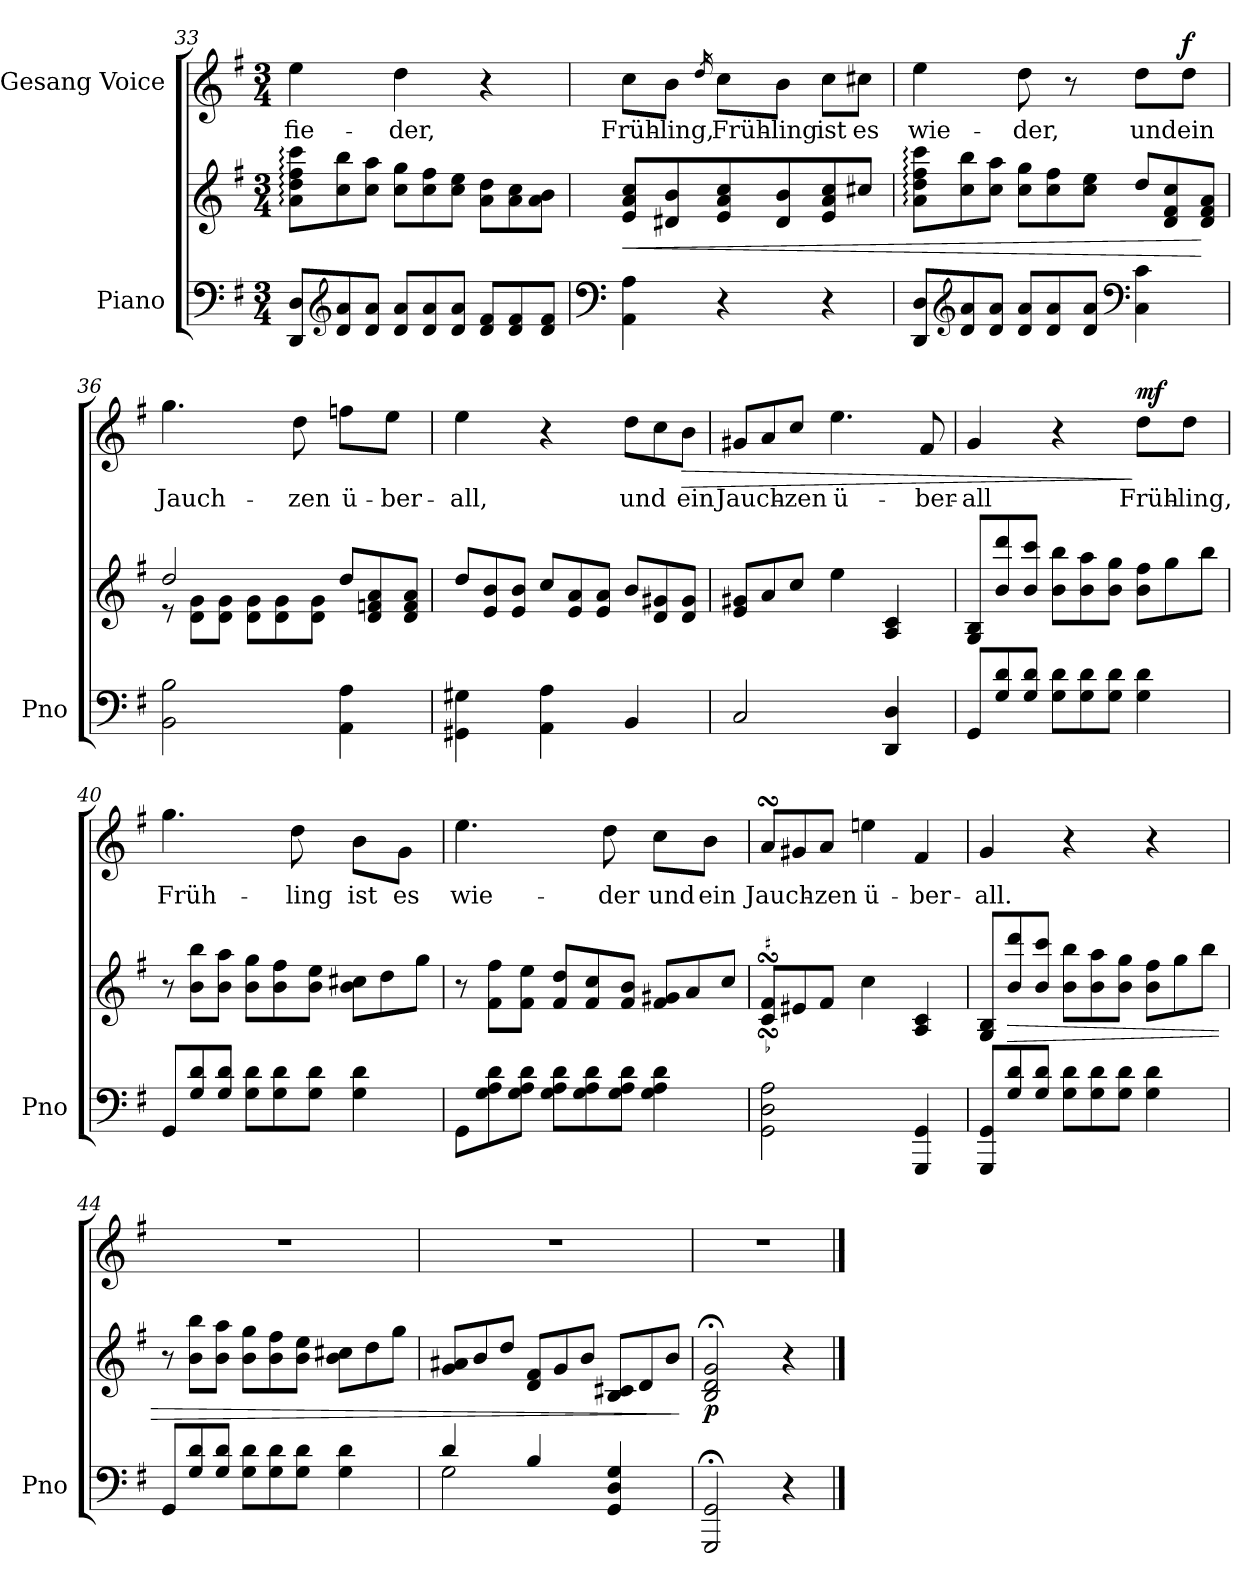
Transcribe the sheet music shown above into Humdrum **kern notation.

**kern	**kern	**dynam	**kern	**text	**dynam
*part2	*part2	*part2	*part1	*part1	*part1
*staff3	*staff2	*staff2/3	*staff1	*staff1	*staff1
*I"Piano	*	*	*I"Gesang Voice	*	*
*I'Pno	*	*	*	*	*
*clefF4	*clefG2	*	*clefG2	*	*
*k[f#]	*k[f#]	*	*k[f#]	*	*
*M3/4	*M3/4	*	*M3/4	*	*
*Xtuplet	*Xtuplet	*	*	*	*
=33	=33	=33	=33	=33	=33
!	!	!	!	!LO:LY:b	!
12DD/ 12D/L	12a\: 12dd\: 12ff#\: 12ccc\:L	.	4ee\	-fie-	.
*clefG2	*	*	*	*	*
12d/ 12a/	12cc\ 12bb\	.	.	.	.
12d/ 12a/J	12cc\ 12aa\J	.	.	.	.
!	!	!	!	!LO:LY:b	!
12d/ 12a/L	12cc\ 12gg\L	.	4dd\	-der,	.
12d/ 12a/	12cc\ 12ff#\	.	.	.	.
12d/ 12a/J	12cc\ 12ee\J	.	.	.	.
12d/ 12f#/L	12a\ 12dd\L	.	4r	.	.
12d/ 12f#/	12a\ 12cc\	.	.	.	.
12d/ 12f#/J	12a\ 12b\J	.	.	.	.
=34	=34	=34	=34	=34	=34
*clefF4	*	*	*	*	*
!	!	!LO:HP:b	!	!LO:LY:b	!
4AA\ 4A\	8e/ 8a/ 8cc/L	<	8cc\L	Früh-	.
!	!	!	!	!LO:LY:b	!
.	8d#X/ 8b/	.	8b\J	-ling,	.
.	.	.	16qdd/	.	.
!	!	!	!	!LO:LY:b	!
4r	8e/ 8a/ 8cc/	.	8cc\L	Früh-	.
!	!	!	!	!LO:LY:b	!
.	8d#/ 8b/	.	8b\J	-ling	.
!	!	!	!	!LO:LY:b	!
4r	8e/ 8a/ 8cc/	.	8cc\L	ist	.
!	!	!	!	!LO:LY:b	!
.	8cc#X/J	.	8cc#X\J	es	.
!!LO:LB:g=z
=35	=35	=35	=35	=35	=35
!	!	!	!	!LO:LY:b	!
12DD/ 12D/L	12a\: 12dd\: 12ff#\: 12ccc\:L	.	4ee\	wie-	.
*clefG2	*	*	*	*	*
12d/ 12a/	12cc\ 12bb\	.	.	.	.
12d/ 12a/J	12cc\ 12aa\J	.	.	.	.
!	!	!	!	!LO:LY:b	!
12d/ 12a/L	12cc\ 12gg\L	.	8dd\	-der,	.
12d/ 12a/	12cc\ 12ff#\	.	.	.	.
.	.	.	8r	.	.
12d/ 12a/J	12cc\ 12ee\J	.	.	.	.
*clefF4	*	*	*	*	*
!	!	!	!	!LO:LY:b	!
4C\ 4c\	12dd/L	.	8dd\L	und	.
.	12d/ 12f#/ 12cc/	.	.	.	.
!	!	!	!	!LO:LY:b	!LO:DY:a
.	.	.	8dd\J	ein	f
.	12d/ 12f#/ 12a/J	[	.	.	.
=36	=36	=36	=36	=36	=36
*	*^	*	*	*	*
!	!	!	!	!	!LO:LY:b	!
2BB\ 2B\	2dd/	12r	.	4.gg\	Jauch-	.
.	.	12d\ 12g\L	.	.	.	.
.	.	12d\ 12g\J	.	.	.	.
.	.	12d\ 12g\L	.	.	.	.
.	.	12d\ 12g\	.	.	.	.
!	!	!	!	!	!LO:LY:b	!
.	.	.	.	8dd\	-zen	.
.	.	12d\ 12g\J	.	.	.	.
!	!	!	!	!	!LO:LY:b	!
4AA\ 4A\	4rddyy	12dd/L	.	8ffn\L	ü-	.
.	.	12d/ 12fn/ 12a/	.	.	.	.
!	!	!	!	!	!LO:LY:b	!
.	.	.	.	8ee\J	-ber-	.
.	.	12d/ 12f/ 12a/J	.	.	.	.
=37	=37	=37	=37	=37	=37	=37
!	!	!	!	!	!LO:LY:b	!
*	*v	*v	*	*	*	*
4GG#X\ 4G#X\	12dd/L	.	4ee\	-all,	.
.	12e/ 12b/	.	.	.	.
.	12e/ 12b/J	.	.	.	.
4AA\ 4A\	12cc/L	.	4r	.	.
.	12e/ 12a/	.	.	.	.
.	12e/ 12a/J	.	.	.	.
*	*	*	*Xtuplet	*	*
!	!	!	!	!LO:LY:b	!
4BB/	12b/L	.	12dd\L	und	.
.	12d/ 12g#X/	.	12cc\	.	.
!	!	!	!	!LO:LY:b	!LO:HP:b
.	12d/ 12g#/J	.	12b\J	ein	>
=38	=38	=38	=38	=38	=38
!	!	!	!	!LO:LY:b	!
2C/	12e/ 12g#X/L	.	12g#X/L	Jauch-	.
.	12a/	.	12a/	.	.
!	!	!	!	!LO:LY:b	!
.	12cc/J	.	12cc/J	-zen	.
!	!	!	!	!LO:LY:b	!
.	4ee\	.	4.ee\	ü-	.
4DD/ 4D/	4A/ 4c/	.	.	.	.
!	!	!	!	!LO:LY:b	!
.	.	.	8f#/	-ber-	.
!!LO:LB:g=z
=39	=39	=39	=39	=39	=39
!	!	!	!	!LO:LY:b	!
12GG/L	12G/ 12B/L	.	4g/	-all	.
12G/ 12d/	12b/ 12ddd/	.	.	.	.
12G/ 12d/J	12b/ 12ccc/J	.	.	.	.
12G\ 12d\L	12b\ 12bb\L	.	4r	.	.
12G\ 12d\	12b\ 12aa\	.	.	.	.
12G\ 12d\J	12b\ 12gg\J	.	.	.	.
!	!	!	!	!LO:LY:b	!LO:DY:n=1:a
4G\ 4d\	12b\ 12ff#\L	.	8dd\L	Früh-	] mf
.	12gg\	.	.	.	.
!	!	!	!	!LO:LY:b	!
.	.	.	8dd\J	-ling,	.
.	12bb\J	.	.	.	.
=40	=40	=40	=40	=40	=40
!	!	!	!	!LO:LY:b	!
12GG/L	12r	.	4.gg\	Früh-	.
12G/ 12d/	12b\ 12bb\L	.	.	.	.
12G/ 12d/J	12b\ 12aa\J	.	.	.	.
12G\ 12d\L	12b\ 12gg\L	.	.	.	.
12G\ 12d\	12b\ 12ff#\	.	.	.	.
!	!	!	!	!LO:LY:b	!
.	.	.	8dd\	-ling	.
12G\ 12d\J	12b\ 12ee\J	.	.	.	.
!	!	!	!	!LO:LY:b	!
4G\ 4d\	12b\ 12cc#X\L	.	8b\L	ist	.
.	12dd\	.	.	.	.
!	!	!	!	!LO:LY:b	!
.	.	.	8g\J	es	.
.	12gg\J	.	.	.	.
=41	=41	=41	=41	=41	=41
!	!	!	!	!LO:LY:b	!
12GG\L	12r	.	4.ee\	wie-	.
12G\ 12A\ 12d\	12f#\ 12ff#\L	.	.	.	.
12G\ 12A\ 12d\J	12f#\ 12ee\J	.	.	.	.
12G\ 12A\ 12d\L	12f#/ 12dd/L	.	.	.	.
12G\ 12A\ 12d\	12f#/ 12cc/	.	.	.	.
!	!	!	!	!LO:LY:b	!
.	.	.	8dd\	-der	.
12G\ 12A\ 12d\J	12f#/ 12b/J	.	.	.	.
!	!	!	!	!LO:LY:b	!
4G\ 4A\ 4d\	12f#/ 12g#X/L	.	8cc\L	und	.
.	12a/	.	.	.	.
!	!	!	!	!LO:LY:b	!
.	.	.	8b\J	ein	.
.	12cc/J	.	.	.	.
=42	=42	=42	=42	=42	=42
!	!	!	!	!LO:LY:b	!
2GG\ 2D\ 2A\	12c/sSSS 12f#/sSSSL	.	12asSSS/L	Jauch-	.
.	12e#X/	.	12g#X/	.	.
!	!	!	!	!LO:LY:b	!
.	12f#/J	.	12a/J	-zen	.
!	!	!	!	!LO:LY:b	!
.	4cc\	.	4een\	ü-	.
!	!	!	!	!LO:LY:b	!
4GGG/ 4GG/	4A/ 4c/	.	4f#/	-ber-	.
!!LO:LB:g=z
=43	=43	=43	=43	=43	=43
!	!	!	!	!LO:LY:b	!
12GGG/ 12GG/L	12G/ 12B/L	.	4g/	-all.	.
!	!	!LO:HP:b	!	!	!
12G/ 12d/	12b/ 12ddd/	>	.	.	.
12G/ 12d/J	12b/ 12ccc/J	.	.	.	.
12G\ 12d\L	12b\ 12bb\L	.	4r	.	.
12G\ 12d\	12b\ 12aa\	.	.	.	.
12G\ 12d\J	12b\ 12gg\J	.	.	.	.
4G\ 4d\	12b\ 12ff#\L	.	4r	.	.
.	12gg\	.	.	.	.
.	12bb\J	.	.	.	.
=44	=44	=44	=44	=44	=44
12GG/L	12r	.	2.r	.	.
12G/ 12d/	12b\ 12bb\L	.	.	.	.
12G/ 12d/J	12b\ 12aa\J	.	.	.	.
12G\ 12d\L	12b\ 12gg\L	.	.	.	.
12G\ 12d\	12b\ 12ff#\	.	.	.	.
12G\ 12d\J	12b\ 12ee\J	.	.	.	.
4G\ 4d\	12b\ 12cc#X\L	.	.	.	.
.	12dd\	.	.	.	.
.	12gg\J	.	.	.	.
=45	=45	=45	=45	=45	=45
*	*	*	*MM86	*	*
*^	*	*	*	*	*
4d/	2G\	12g/ 12a#X/L	.	2.r	.	.
.	.	12b/	.	.	.	.
.	.	12dd/J	.	.	.	.
4B/	.	12d/ 12f#/L	.	.	.	.
.	.	12g/	.	.	.	.
.	.	12b/J	.	.	.	.
4GG/ 4D/ 4G/	4rEEyy	12B/ 12c#X/L	.	.	.	.
.	.	12d/	.	.	.	.
.	.	12b/J	.	.	.	.
*v	*v	*	*	*	*	*
.	.	]	.	.	.
=46	=46	=46	=46	=46	=46
!	!	!LO:DY:b	!	!	!
2GGG/;< 2GG/;<	2B/;< 2d/;< 2g/;<	p	2.r	.	.
4r	4r	.	.	.	.
==	==	==	==	==	==
*-	*-	*-	*-	*-	*-
